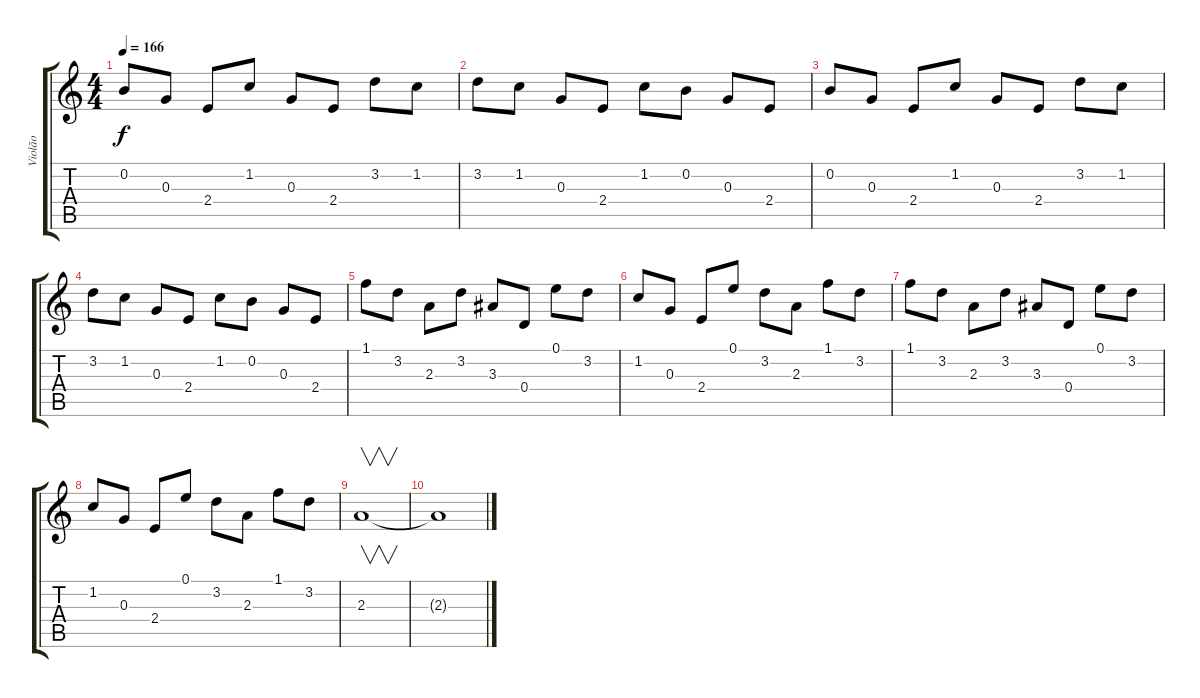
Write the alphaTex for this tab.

\track ("Violão" "Violão") {instrument acousticguitarsteel}
\staff {score tabs}
\tuning (E4 B3 G3 D3 A2 E2) {hide}
\ts (4 4)
\tempo 166
\clef g2
\ks c
0.2.8{dy f} 0.3.8 2.4.8 1.2.8 0.3.8 2.4.8 3.2.8 1.2.8 |
3.2.8 1.2.8 0.3.8 2.4.8 1.2.8 0.2.8 0.3.8 2.4.8 |
0.2.8 0.3.8 2.4.8 1.2.8 0.3.8 2.4.8 3.2.8 1.2.8 |
3.2.8 1.2.8 0.3.8 2.4.8 1.2.8 0.2.8 0.3.8 2.4.8 |
1.1.8 3.2.8 2.3.8 3.2.8 3.3.8 0.4.8 0.1.8 3.2.8 |
1.2.8 0.3.8 2.4.8 0.1.8 3.2.8 2.3.8 1.1.8 3.2.8 |
1.1.8 3.2.8 2.3.8 3.2.8 3.3.8 0.4.8 0.1.8 3.2.8 |
1.2.8 0.3.8 2.4.8 0.1.8 3.2.8 2.3.8 1.1.8 3.2.8 |
2.3.1{v} |
2.3{t}.1
